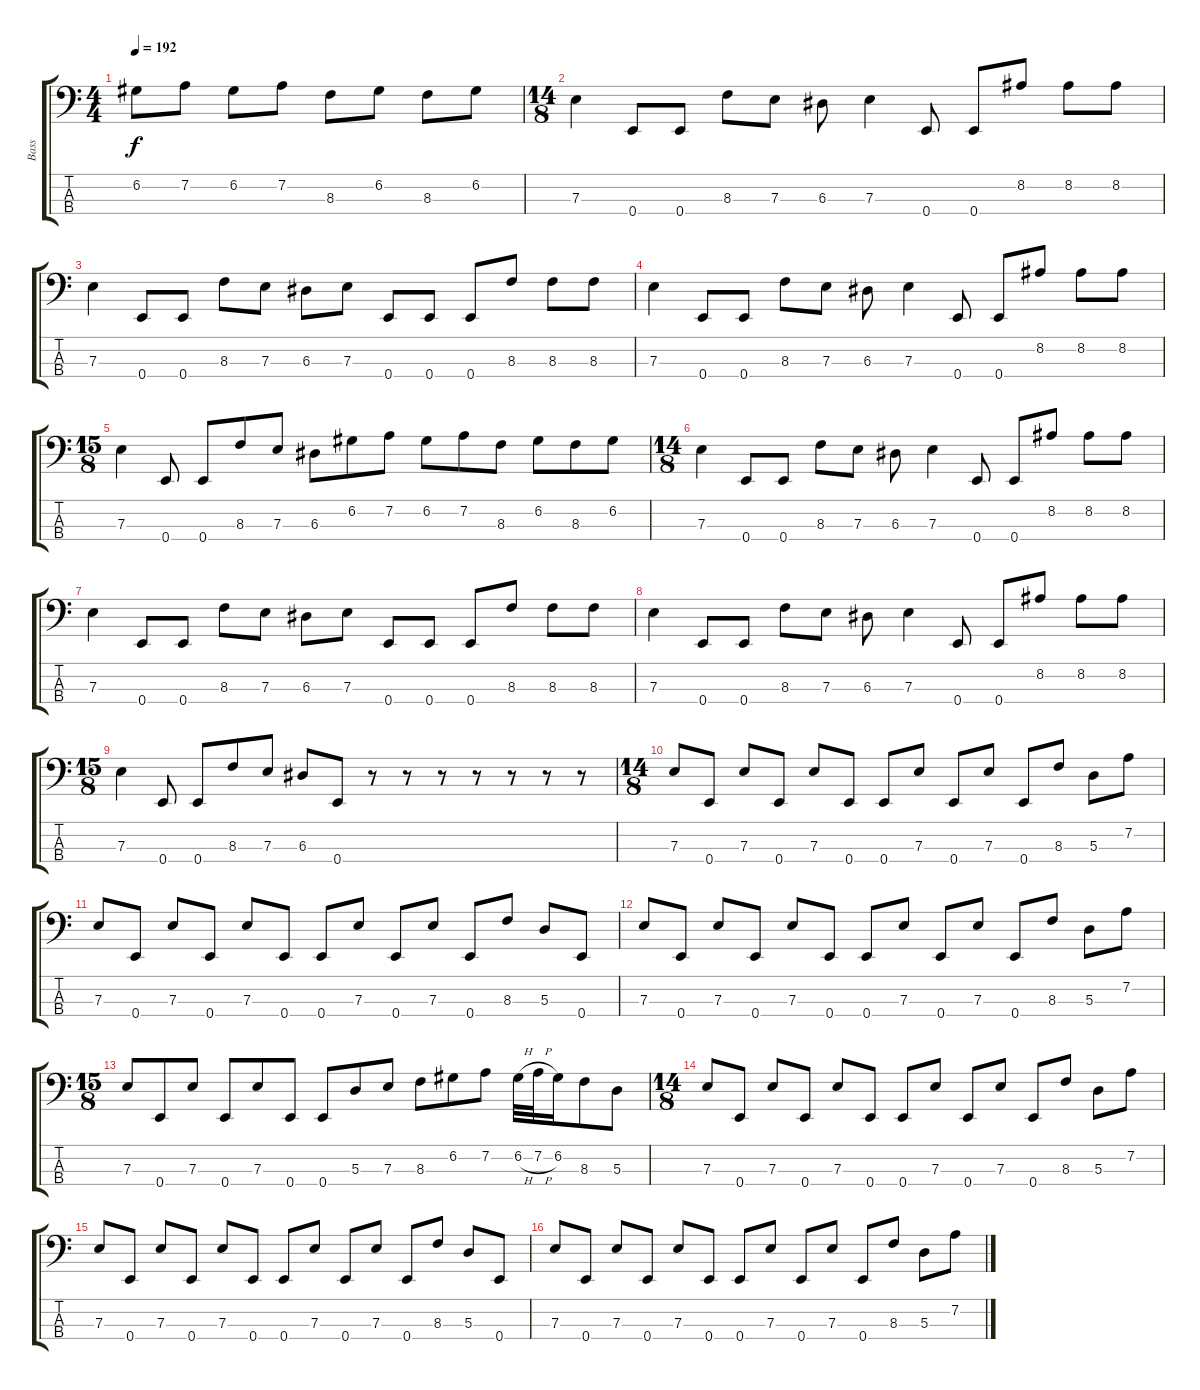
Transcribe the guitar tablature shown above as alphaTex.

\track ("Bass" "Bass") {instrument electricbassfinger}
\staff {score tabs}
\tuning (G2 D2 A1 E1) {hide}
\ts (4 4)
\tempo 192
\clef f4
\ks c
6.2.8{dy f instrument electricbassfinger} 7.2.8 6.2.8 7.2.8 8.3.8 6.2.8 8.3.8 6.2.8 |
\ts (14 8)
7.3.4 0.4.8 0.4.8 8.3.8 7.3.8 6.3.8 7.3.4 0.4.8 0.4.8 8.2.8 8.2.8 8.2.8 |
7.3.4 0.4.8 0.4.8 8.3.8 7.3.8 6.3.8 7.3.8 0.4.8 0.4.8 0.4.8 8.3.8 8.3.8 8.3.8 |
7.3.4 0.4.8 0.4.8 8.3.8 7.3.8 6.3.8 7.3.4 0.4.8 0.4.8 8.2.8 8.2.8 8.2.8 |
\ts (15 8)
7.3.4 0.4.8 0.4.8 8.3.8 7.3.8 6.3.8 6.2.8 7.2.8 6.2.8 7.2.8 8.3.8 6.2.8 8.3.8 6.2.8 |
\ts (14 8)
7.3.4 0.4.8 0.4.8 8.3.8 7.3.8 6.3.8 7.3.4 0.4.8 0.4.8 8.2.8 8.2.8 8.2.8 |
7.3.4 0.4.8 0.4.8 8.3.8 7.3.8 6.3.8 7.3.8 0.4.8 0.4.8 0.4.8 8.3.8 8.3.8 8.3.8 |
7.3.4 0.4.8 0.4.8 8.3.8 7.3.8 6.3.8 7.3.4 0.4.8 0.4.8 8.2.8 8.2.8 8.2.8 |
\ts (15 8)
7.3.4 0.4.8 0.4.8 8.3.8 7.3.8 6.3.8 0.4.8 r.8 r.8 r.8 r.8 r.8 r.8 r.8 |
\ts (14 8)
7.3.8 0.4.8 7.3.8 0.4.8 7.3.8 0.4.8 0.4.8 7.3.8 0.4.8 7.3.8 0.4.8 8.3.8 5.3.8 7.2.8 |
7.3.8 0.4.8 7.3.8 0.4.8 7.3.8 0.4.8 0.4.8 7.3.8 0.4.8 7.3.8 0.4.8 8.3.8 5.3.8 0.4.8 |
7.3.8 0.4.8 7.3.8 0.4.8 7.3.8 0.4.8 0.4.8 7.3.8 0.4.8 7.3.8 0.4.8 8.3.8 5.3.8 7.2.8 |
\ts (15 8)
7.3.8 0.4.8 7.3.8 0.4.8 7.3.8 0.4.8 0.4.8 5.3.8 7.3.8 8.3.8 6.2.8 7.2.8 6.2{h}.32 7.2{h}.32 6.2.16 8.3.8 5.3.8 |
\ts (14 8)
7.3.8 0.4.8 7.3.8 0.4.8 7.3.8 0.4.8 0.4.8 7.3.8 0.4.8 7.3.8 0.4.8 8.3.8 5.3.8 7.2.8 |
7.3.8 0.4.8 7.3.8 0.4.8 7.3.8 0.4.8 0.4.8 7.3.8 0.4.8 7.3.8 0.4.8 8.3.8 5.3.8 0.4.8 |
7.3.8 0.4.8 7.3.8 0.4.8 7.3.8 0.4.8 0.4.8 7.3.8 0.4.8 7.3.8 0.4.8 8.3.8 5.3.8 7.2.8
